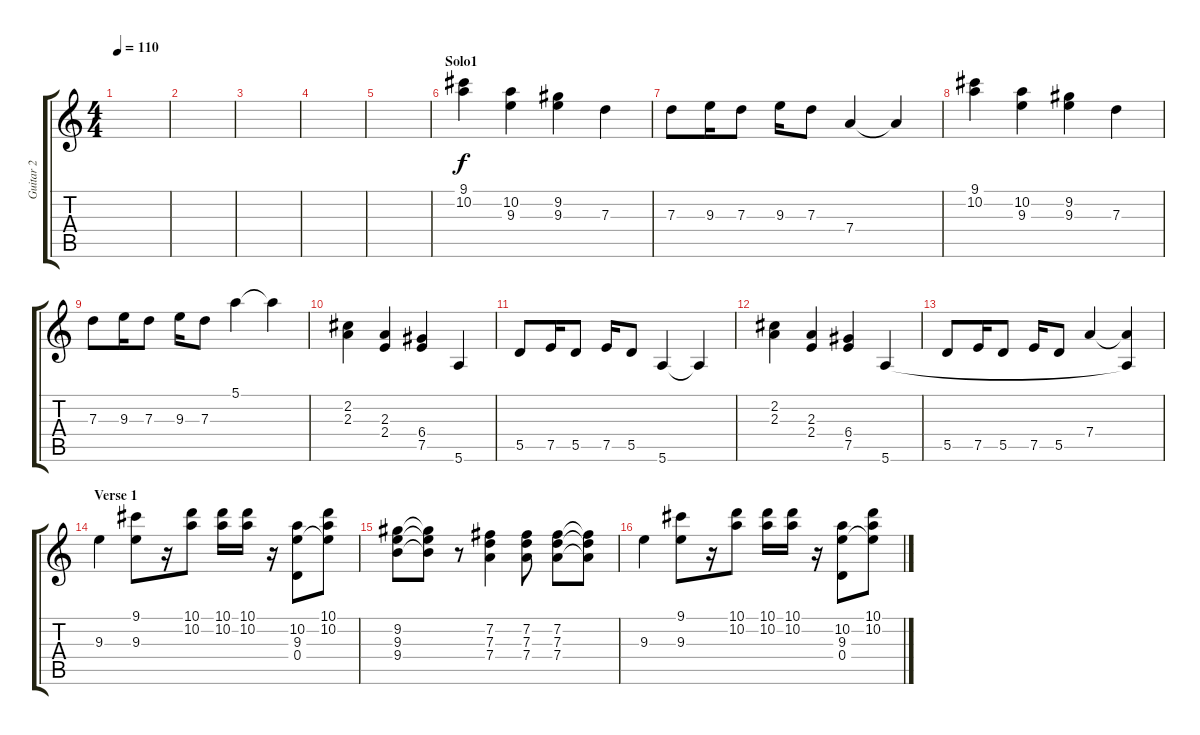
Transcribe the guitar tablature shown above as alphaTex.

\track ("Guitar 2" "Guitar 2") {instrument overdrivenguitar}
\staff {score tabs}
\tuning (E4 B3 G3 D3 A2 E2) {hide}
\ts (4 4)
\tempo 110
\clef g2
\ks c
|
|
|
|
|
\section ("" "Solo1")
(9.1 10.2).4 (10.2 9.3).4 (9.2 9.3).4 7.3.4 |
7.3.8 9.3.16 7.3.8 9.3.16 7.3.8 7.4.4 7.4{t}.4 |
(9.1 10.2).4 (10.2 9.3).4 (9.2 9.3).4 7.3.4 |
7.3.8 9.3.16 7.3.8 9.3.16 7.3.8 5.1.4 5.1{t}.4 |
(2.2 2.3).4 (2.3 2.4).4 (6.4 7.5).4 5.6.4 |
5.5.8 7.5.16 5.5.8 7.5.16 5.5.8 5.6.4 5.6{t}.4 |
(2.2 2.3).4 (2.3 2.4).4 (6.4 7.5).4 5.6.4 |
5.5.8 7.5.16 5.5.8 7.5.16 5.5.8 7.4.4 (7.4{t} 5.6{t}).4 |
\section ("" "Verse 1")
9.3.4 (9.1 9.3).8 r.16 (10.1 10.2).8 (10.1 10.2).16 (10.1 10.2).16 r.16 (10.2 9.3 0.4).8 (10.1 10.2 9.3{t}).8 |
(9.2 9.3 9.4).8 (9.2{t} 9.3{t} 9.4{t}).8 r.8 (7.2 7.3 7.4).4 (7.2 7.3 7.4).8 (7.2 7.3 7.4).8 (7.2{t} 7.3{t} 7.4{t}).8 |
9.3.4 (9.1 9.3).8 r.16 (10.1 10.2).8 (10.1 10.2).16 (10.1 10.2).16 r.16 (10.2 9.3 0.4).8 (10.1 10.2 9.3{t}).8
